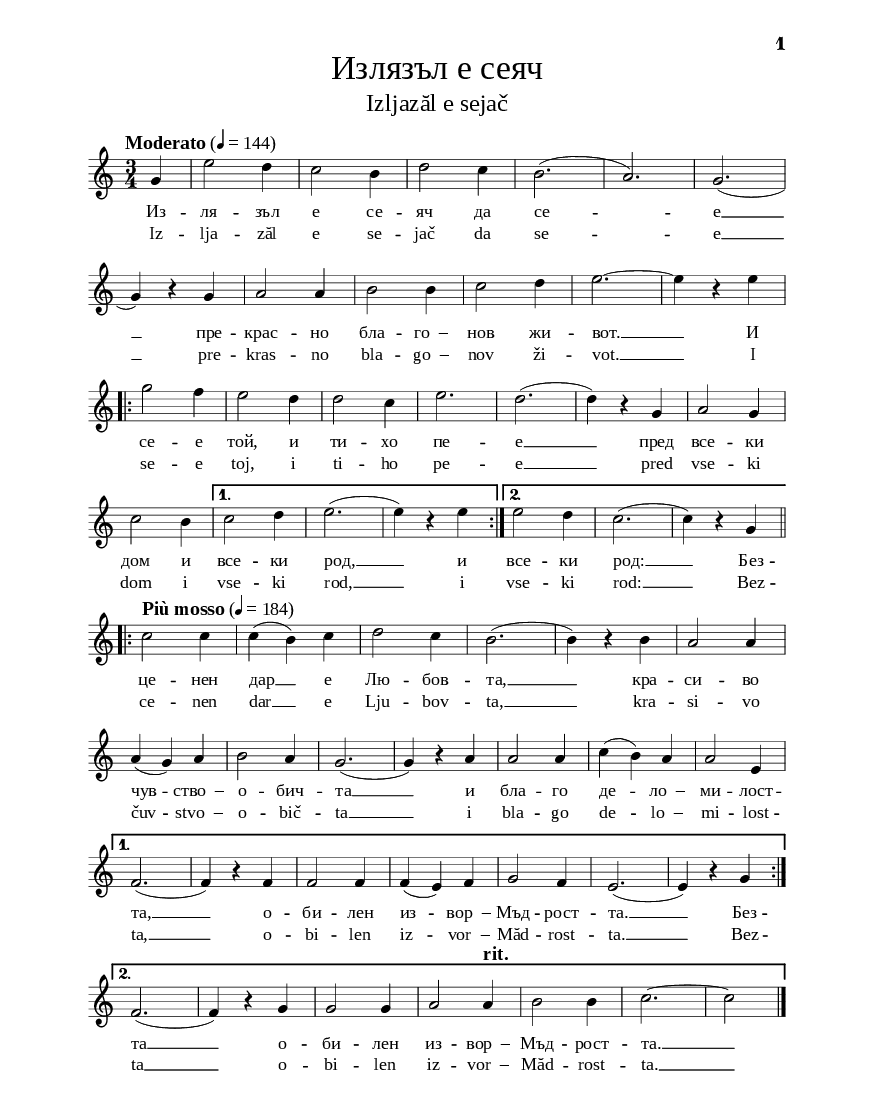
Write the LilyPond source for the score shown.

\version "2.24.3"

% include paper part and global functions
\include "include/globals.ily"

"rightBraces018" = \markup {
  \column {
    % repeat braces
    \translate #'(0 . -5.6 )
    \right-brace #18


    \translate #'(0 . -10 )
    \right-brace #45

    \translate #'(0 . -14.9 )
    \right-brace #18



  }
  \column {
    % repeat numbers
    \translate #'(0 . -6.2 )
    2

    \translate #'(0 . -12.2 )
    2

    \translate #'(0 . -18.9 )
    2


  }
}

\bookpart {
  \label #'ref018
  \tocItem \markup "Излязъл е сеяч – Izljazăl e sejač"
  \include "include/bookpart-paper.ily"
  \score {
    \include "include/score-layout.ily"

   \new Voice \absolute  {
      \clef treble
      \key c \major
      \time 3/4
      \tempoFunc "Moderato" 4 "144"

      \partial 4 g'4| e''2 d''4| c''2 b'4|d''2 c''4| b'2. (|a'2.) g'2. (| \break

      g'4 ) r4 g'4 | a'2 a'4 | b'2 b'4 | c''2 d''4 | e''2.~ e''4 r4 e'' | \break

      \repeat volta 2 {
        g''2 f''4 | e''2 d''4 | d''2 c''4 | e''2.| d''2. ( |d''4) r4 g'4| a'2 g'4| \break

        c''2 b'4 |
      }
      \alternative {
        {  c''2 d''4| e''2. (| e''4 ) r4  e''4| }
        { e''2 d''4 | c''2. (| c''4 )  r4 g'4  |  \break }
      }

      \repeat volta 2 {
        \tempoFunc "Più mosso" 4 "184"
        \bar ".|:-||" c''2 c''4 | c''4 ( b'4 ) c''4 | d''2 c''4 | b'2. (| b'4 ) r4 b'4 | a'2 a'4 | \break
        a'4 ( g'4 ) a'4 | b'2 a'4 | g'2. ( | g'4 ) r4 a'4 | a'2 a'4 | c''4 ( b'4) a'4 | a'2 e'4 |  \break
      }
      \alternative {
        {  f'2. (|  f'4 )  r4 f'4 | f'2 f'4 | f'4 ( e'4 ) f'4 | g'2 f'4 |e'2. (| e'4 ) r4 g'4   \break }
        {
          f'2. (|  f'4 ) r4 g'4 | g'2 g'4 | a'2
          \override Score.RehearsalMark.outside-staff-priority = #599
          \tempo"rit."  % places rit. below alternative bracket
          a'4 | b'2 b'4 | c''2. ~ | c''2  \bar "|." \pageBreak
        }
      }
    }

    \addlyrics {
      Из -- ля -- зъл е се -- яч да се -- е __
      пре -- крас -- но бла -- "го  –" нов жи -- вот. __ И
      се -- е той, и ти -- хо пе -- е __ пред все -- ки
      дом и все -- ки род, __  и все -- ки род: __ Без --
      це -- нен дар __ е Лю -- бов -- та, __ кра --  си -- во
      чув -- "ство  –" о -- бич -- та __  и бла -- го де -- "ло  –" ми -- лост --
      та, __  о -- би -- лен из -- "вор  –" Мъд -- рост -- та. __ Без --
      та  __  о -- би -- лен из -- "вор  –" Мъд -- рост -- та. __
    }

     \addlyrics {
      Iz -- lja -- zăl e se -- jač da se -- e __
      pre -- kras -- no bla -- "go  –" nov ži -- vot. __ I
      se -- e toj, i ti -- ho pe -- e __ pred vse -- ki
      dom i vse -- ki rod, __  i vse -- ki rod: __ Bez --
      ce -- nen dar __ e Lju -- bov -- ta, __ kra --  si -- vo
      čuv -- "stvo  –" o -- bič -- ta __  i bla -- go de -- "lo  –" mi -- lost --
      ta, __  o -- bi -- len iz -- "vor  –" Măd -- rost -- ta. __ Bez --
      ta  __  o -- bi -- len iz -- "vor  –" Măd -- rost -- ta. __
    }


    \header {
      title = \titleFunc "Излязъл е сеяч" "Izljazăl e sejač"
    }

    \midi{}

  } % score


  \markup \fontsize #bgCoupletFontSize {
    \hspace #1
    \override #`(baseline-skip . ,bgCoupletBaselineSkip) % affects space between column lines
   \column {

      \line { 2. И който чуе, в миг потръпва }
      \line {   "   " от тоя благ и мил напев; }
      \line {   "   " и просиява, и възкръсва, }
      \line {   "   " и благославя тоз посев. }
      \line { " " }
      \line { "   " \italic {Припев: } }
      \line {  "   " Безценен дар е Любовта, }
      \line { "   " красиво чувство – обичта }
      \line { "   " и благо дело – милостта, }
      \line {  "   " обилен извор – Мъдростта.}

      \line { " " }
      \line { "   " \italic {Припев ...} }

      \line { " " }
      \line { 3. Любов Вселената облива, }
      \line {   "   " от обич грее всяка твар; }
      \line {   "   " живот в живота се прелива, }
      \line {   "   " тук няма вече млад и стар. }
      \line { " " }
      \line { "   " \italic {Припев ...} }
    }
    \"rightBraces018"

    \hspace #3
    \override #`(baseline-skip . ,bgCoupletBaselineSkip)
    \column {

\column {

      \line { 2. I kojto čue, v mig potrăpva }
      \line {   "   " ot toja blag i mil napev; }
      \line {   "   " i prosijava, i văzkrăsva, }
      \line {   "   " i blagoslavja toz posev. }
      \line { " " }
      \line { "   " \italic {Pripev: } }
      \line {  "   " Bezcenen dar e Ljubovta, }
      \line { "   " krasivo čuvstvo – običta }
      \line { "   " i blago delo – milostta, }
      \line {  "   " obilen izvor – Mădrostta.}

      \line { " " }
      \line { "   " \italic {Pripev ...} }

      \line { " " }
      \line { 3. Ljubov Vselenata obliva, }
      \line {   "   " ot obič gree vsjaka tvar; }
      \line {   "   " život v života se preliva, }
      \line {   "   " tuk njama veče mlad i star. }
      \line { " " }
      \line { "   " \italic {Pripev ...} }
    }
    }
    \"rightBraces018"

  }

  \markup \empty-one

  % include foreign translation(s) of the song
  \version "2.24.3"

\markup \fill-line { \fontsize #deTitleFontSize "Der Sämann ist hinausgegangen" }
\markup \null
\markup \null
\markup \abs-fontsize #10 {
  \hspace #15
  \override #`(baseline-skip . ,deCoupletBaselineSkip)
  \column {
    \line { 1. Der Sämann ist hinausgegangen, }
    \line {   "   " um das wunderbare Gute zu säen: das neue Leben!}

    \line {   "   " Und er sät und singt leise }
    \line {   "   " vor jedem Haus und jeder Familie: }
    \vspace #0.5
    \line { "   " \italic { Refrain:}  }

  \line {   "   " Eine unschätzbare Gabe ist die Liebe [Ljubovta], }
    \line {  "   "ein schönes Gefühl die Liebe [običta], }
    \line {   "   " und ein gutes Werk die Barmherzigkeit, }
    \line {   "   " eine üppige Quelle die Weisheit. }
     \vspace #0.5
    \line { 2. Und wer dies hört, }
    \line {   "   "erschauert vor dieser guten, lieblichen Melodie; }
    \line {   "   " und erstrahlt und aufersteht }
    \line {   "   " und segnet diese Saat.}
 
     \vspace #0.5
     \line { "   " \italic { Refrain } ... }
   \vspace #0.5
    \line { 3. Die Liebe [Ljubov] ergießt sich in den Kosmos, }
    \line {   "   " vor Liebe [običta] strahlt jedes Wesen, }
    \line {   "   " das Leben quillt über in das Leben; }
    \line {   "   " hier gibt es nicht mehr Jung noch Alt. }
 \vspace #0.5
    \line { "   " \italic { Refrain } ... }


  }

}


} % bookpart
